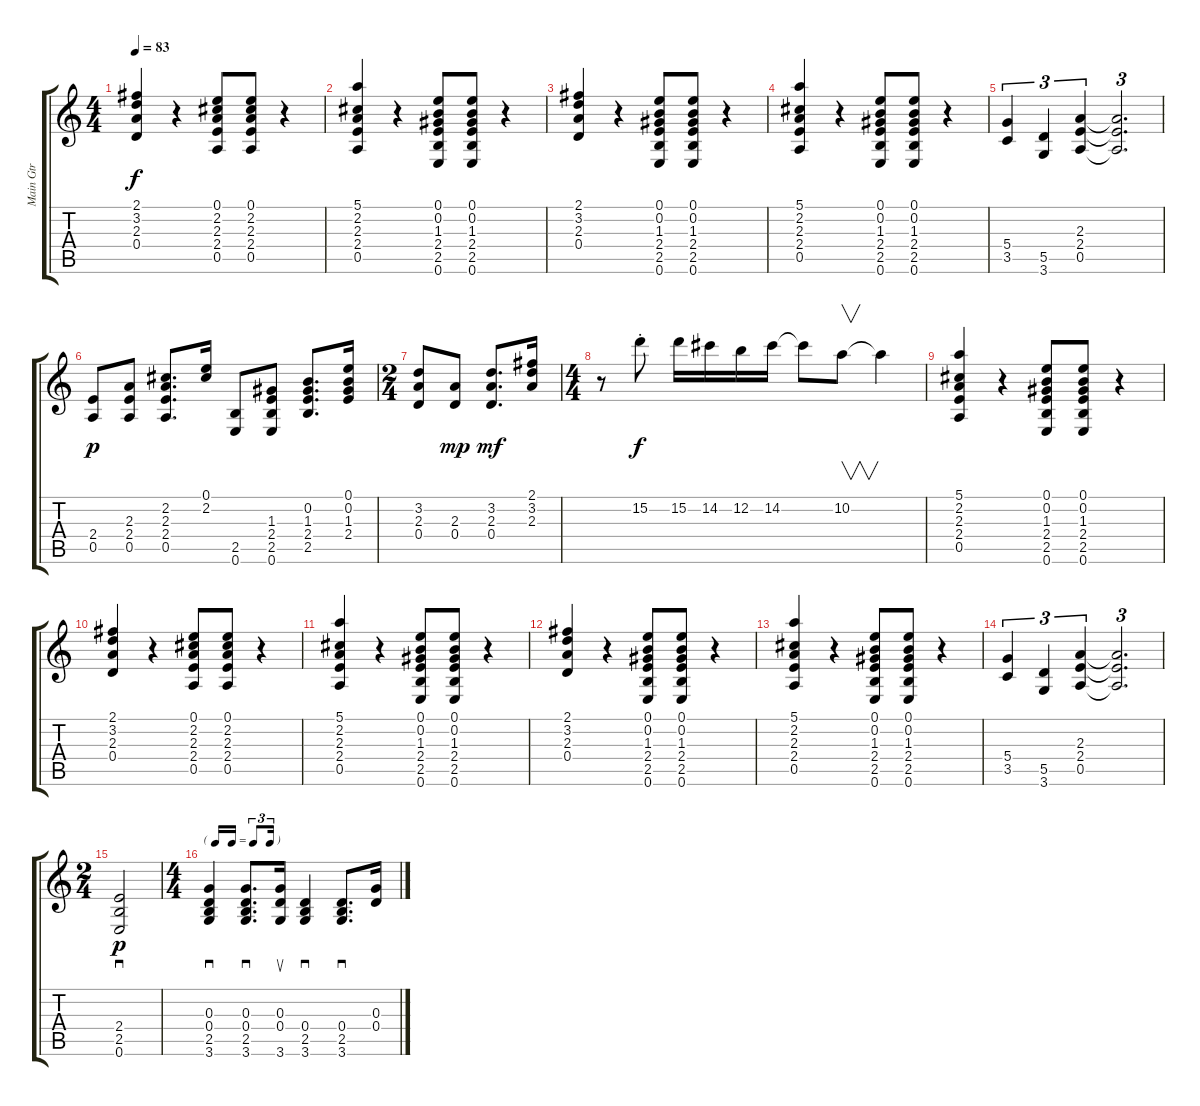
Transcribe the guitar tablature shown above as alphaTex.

\track ("Main Gtr" "Main Gtr") {instrument overdrivenguitar}
\staff {score tabs}
\tuning (E4 B3 G3 D3 A2 E2) {hide}
\ts (4 4)
\tempo 83
\clef g2
\ks c
(2.1 3.2 2.3 0.4).4{dy f} r.4 (0.1 2.2 2.3 2.4 0.5).8 (0.1 2.2 2.3 2.4 0.5).8 r.4 |
(5.1 2.2 2.3 2.4 0.5).4 r.4 (0.1 0.2 1.3 2.4 2.5 0.6).8 (0.1 0.2 1.3 2.4 2.5 0.6).8 r.4 |
(2.1 3.2 2.3 0.4).4 r.4 (0.1 0.2 1.3 2.4 2.5 0.6).8 (0.1 0.2 1.3 2.4 2.5 0.6).8 r.4 |
(5.1 2.2 2.3 2.4 0.5).4 r.4 (0.1 0.2 1.3 2.4 2.5 0.6).8 (0.1 0.2 1.3 2.4 2.5 0.6).8 r.4 |
(5.4 3.5).4{tu (3 2)} (5.5 3.6).4{tu (3 2)} (2.3 2.4 0.5).4{tu (3 2)} (2.3{t} 2.4{t} 0.5{t}).2{d tu (3 2)} |
(2.4 0.5).8{dy p} (2.3 2.4 0.5).8 (2.2 2.3 2.4 0.5).8{d} (0.1 2.2).16 (2.5 0.6).8 (1.3 2.4 2.5 0.6).8 (0.2 1.3 2.4 2.5).8{d} (0.1 0.2 1.3 2.4).16 |
\ts (2 4)
(3.2 2.3 0.4).8 (2.3 0.4).8{dy mp} (3.2 2.3 0.4).8{d dy mf} (2.1 3.2 2.3).16 |
\ts (4 4)
r.8 15.2{st}.8{dy f} 15.2.16 14.2.16 12.2.16 14.2.16 14.2{t}.8 10.2.8{v} 10.2{t}.4 |
(5.1 2.2 2.3 2.4 0.5).4 r.4 (0.1 0.2 1.3 2.4 2.5 0.6).8 (0.1 0.2 1.3 2.4 2.5 0.6).8 r.4 |
(2.1 3.2 2.3 0.4).4 r.4 (0.1 2.2 2.3 2.4 0.5).8 (0.1 2.2 2.3 2.4 0.5).8 r.4 |
(5.1 2.2 2.3 2.4 0.5).4 r.4 (0.1 0.2 1.3 2.4 2.5 0.6).8 (0.1 0.2 1.3 2.4 2.5 0.6).8 r.4 |
(2.1 3.2 2.3 0.4).4 r.4 (0.1 0.2 1.3 2.4 2.5 0.6).8 (0.1 0.2 1.3 2.4 2.5 0.6).8 r.4 |
(5.1 2.2 2.3 2.4 0.5).4 r.4 (0.1 0.2 1.3 2.4 2.5 0.6).8 (0.1 0.2 1.3 2.4 2.5 0.6).8 r.4 |
(5.4 3.5).4{tu (3 2)} (5.5 3.6).4{tu (3 2)} (2.3 2.4 0.5).4{tu (3 2)} (2.3{t} 2.4{t} 0.5{t}).2{d tu (3 2)} |
\ts (2 4)
(2.4 2.5 0.6).2{sd dy p} |
\ts (4 4)
\tf triplet16th
(0.3 0.4 2.5 3.6).4{sd} (0.3 0.4 2.5 3.6).8{d sd} (0.3 0.4 3.6).16{su} (0.4 2.5 3.6).4{sd} (0.4 2.5 3.6).8{d sd} (0.3 0.4).16
